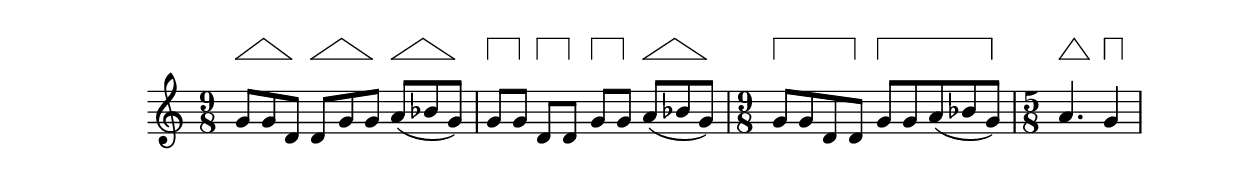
% DO NOT EDIT this file manually; it is automatically
% generated from Documentation/snippets/new
% Make any changes in Documentation/snippets/new/
% and then run scripts/auxiliar/makelsr.py
%
% This file is in the public domain.
%% Note: this file works from version 2.15.19
\version "2.15.19"

\header {
  lsrtags = "rhythms"
  texidoc = "
Beat grouping within a measure is controlled by the context property
@code{beatStructure}.  Values of @code{beatStructure} are
established for many time signatures in
@file{scm/time-signature-settings.scm}.  Values of @code{beatStructure}
can be changed or set with @code{\\set}.
Alternatively, @code{\\time} can be used to both
set the time signature and establish the beat structure.
For this, you specify the internal grouping of beats in a measure
as a list of numbers (in Scheme syntax) before the time signature.

@code{\\time} applies to the @code{Timing} context, so it will not
reset values of @code{beatStructure} or @code{baseMoment} that are set
in other lower-level contexts, such as @code{Voice}.

If the @code{Measure_grouping_engraver} is included
in one of the display contexts, measure grouping signs will be
created.  Such signs ease reading rhythmically complex modern music.
In the example, the 9/8 measure is grouped in two different
patterns using the two different methods, while the 5/8 measure
is grouped according to the default setting in
@file{scm/time-signature-settings.scm}:
"
  doctitle = "Conducting signs measure grouping signs"
} % begin verbatim



\score {
  \new Voice \relative c'' {
    \time 9/8
    g8 g d d g g a( bes g) |
    \set Timing.beatStructure = #'(2 2 2 3)
    g8 g d d g g a( bes g) |
    \time #'(4 5) 9/8
    g8 g d d g g a( bes g) |
    \time 5/8
    a4. g4 |
  }
  \layout {
    \context {
      \Staff
      \consists "Measure_grouping_engraver"
    }
  }
}
